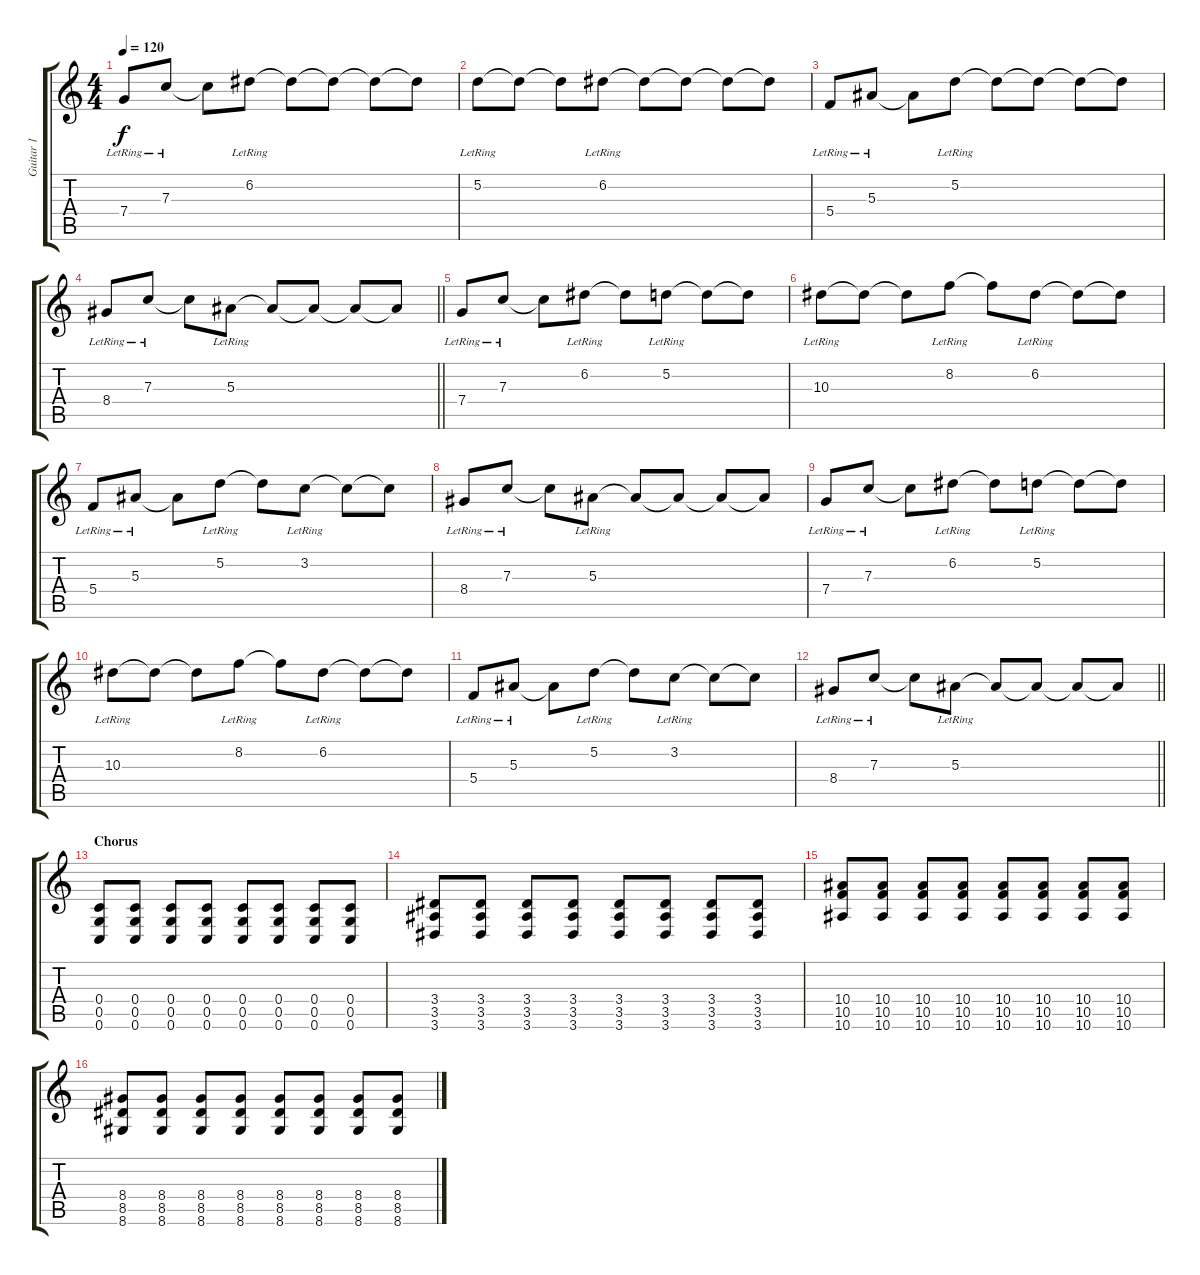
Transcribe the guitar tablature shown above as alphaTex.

\track ("Guitar 1" "Guitar 1") {instrument acousticguitarsteel}
\staff {score tabs}
\tuning (D4 A3 F3 C3 G2 C2) {hide}
\ts (4 4)
\tempo 120
\clef g2
\ks c
7.4{lr}.8{dy f} 7.3{lr}.8 7.3{t}.8 6.2{lr}.8 6.2{t}.8 6.2{t}.8 6.2{t}.8 6.2{t}.8 |
5.2{lr}.8 5.2{t}.8 5.2{t}.8 6.2{lr}.8 6.2{t}.8 6.2{t}.8 6.2{t}.8 6.2{t}.8 |
5.4{lr}.8 5.3{lr}.8 5.3{t}.8 5.2{lr}.8 5.2{t}.8 5.2{t}.8 5.2{t}.8 5.2{t}.8 |
\barLineRight lightlight
8.4{lr}.8 7.3{lr}.8 7.3{t}.8 5.3{lr}.8 5.3{t}.8 5.3{t}.8 5.3{t}.8 5.3{t}.8 |
7.4{lr}.8 7.3{lr}.8 7.3{t}.8 6.2{lr}.8 6.2{t}.8 5.2{lr}.8 5.2{t}.8 5.2{t}.8 |
10.3{lr}.8 10.3{t}.8 10.3{t}.8 8.2{lr}.8 8.2{t}.8 6.2{lr}.8 6.2{t}.8 6.2{t}.8 |
5.4{lr}.8 5.3{lr}.8 5.3{t}.8 5.2{lr}.8 5.2{t}.8 3.2{lr}.8 3.2{t}.8 3.2{t}.8 |
8.4{lr}.8 7.3{lr}.8 7.3{t}.8 5.3{lr}.8 5.3{t}.8 5.3{t}.8 5.3{t}.8 5.3{t}.8 |
7.4{lr}.8 7.3{lr}.8 7.3{t}.8 6.2{lr}.8 6.2{t}.8 5.2{lr}.8 5.2{t}.8 5.2{t}.8 |
10.3{lr}.8 10.3{t}.8 10.3{t}.8 8.2{lr}.8 8.2{t}.8 6.2{lr}.8 6.2{t}.8 6.2{t}.8 |
5.4{lr}.8 5.3{lr}.8 5.3{t}.8 5.2{lr}.8 5.2{t}.8 3.2{lr}.8 3.2{t}.8 3.2{t}.8 |
\barLineRight lightlight
8.4{lr}.8 7.3{lr}.8 7.3{t}.8 5.3{lr}.8 5.3{t}.8 5.3{t}.8 5.3{t}.8 5.3{t}.8 |
\section ("" "Chorus")
(0.4 0.5 0.6).8{instrument distortionguitar} (0.4 0.5 0.6).8 (0.4 0.5 0.6).8 (0.4 0.5 0.6).8 (0.4 0.5 0.6).8 (0.4 0.5 0.6).8 (0.4 0.5 0.6).8 (0.4 0.5 0.6).8 |
(3.4 3.5 3.6).8 (3.4 3.5 3.6).8 (3.4 3.5 3.6).8 (3.4 3.5 3.6).8 (3.4 3.5 3.6).8 (3.4 3.5 3.6).8 (3.4 3.5 3.6).8 (3.4 3.5 3.6).8 |
(10.4 10.5 10.6).8 (10.4 10.5 10.6).8 (10.4 10.5 10.6).8 (10.4 10.5 10.6).8 (10.4 10.5 10.6).8 (10.4 10.5 10.6).8 (10.4 10.5 10.6).8 (10.4 10.5 10.6).8 |
(8.4 8.5 8.6).8 (8.4 8.5 8.6).8 (8.4 8.5 8.6).8 (8.4 8.5 8.6).8 (8.4 8.5 8.6).8 (8.4 8.5 8.6).8 (8.4 8.5 8.6).8 (8.4 8.5 8.6).8
